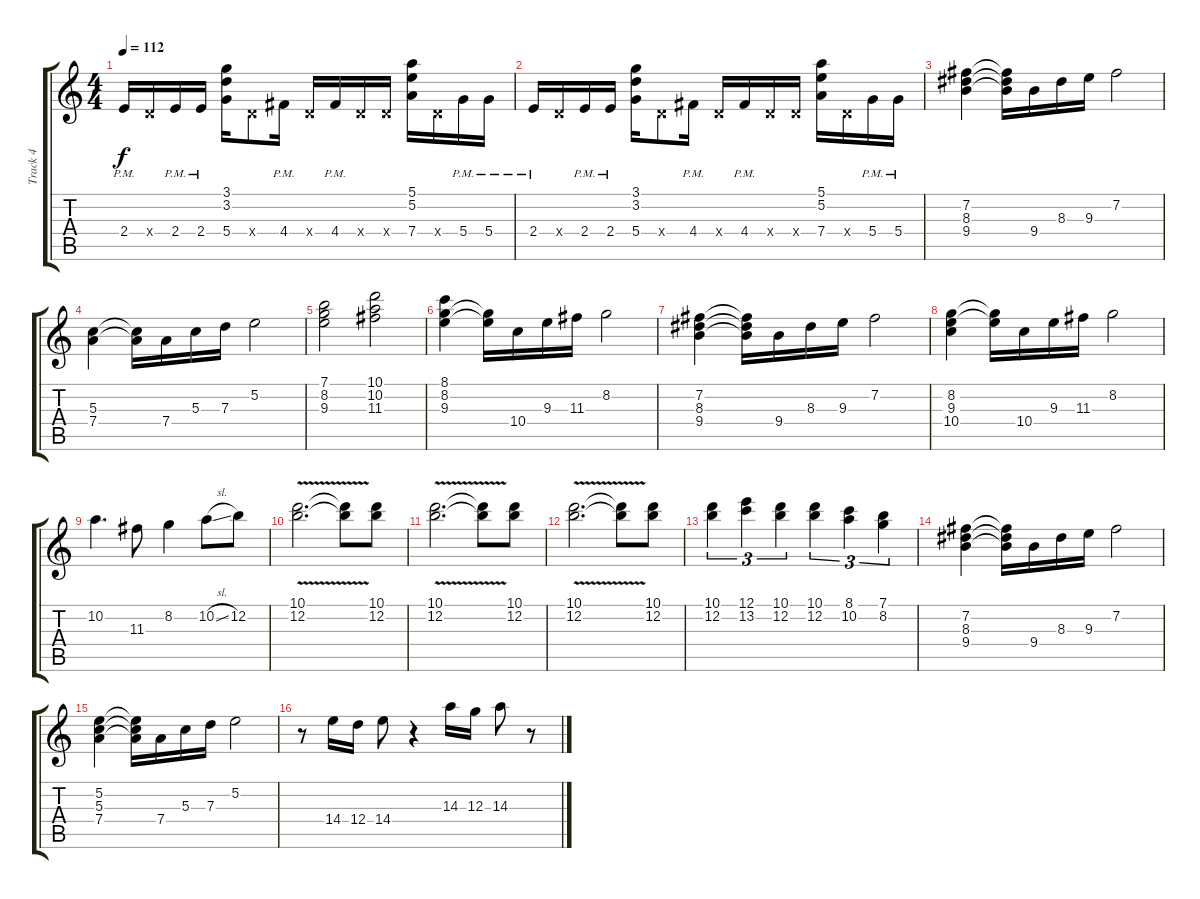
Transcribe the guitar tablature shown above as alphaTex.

\track ("Track 4" "Track 4") {instrument distortionguitar}
\staff {score tabs}
\tuning (E4 B3 G3 D3 A2 E2) {hide}
\ts (4 4)
\tempo 112
\clef g2
\ks c
2.4{pm}.16{dy f} 0.4{x}.16 2.4{pm}.16 2.4{pm}.16 (3.1 3.2 5.4).16 0.4{x}.8 4.4{pm}.16 0.4{x}.16 4.4{pm}.16 0.4{x}.16 0.4{x}.16 (5.1 5.2 7.4).16 0.4{x}.16 5.4{pm}.16 5.4{pm}.16 |
2.4{pm}.16 0.4{x}.16 2.4{pm}.16 2.4{pm}.16 (3.1 3.2 5.4).16 0.4{x}.8 4.4{pm}.16 0.4{x}.16 4.4{pm}.16 0.4{x}.16 0.4{x}.16 (5.1 5.2 7.4).16 0.4{x}.16 5.4{pm}.16 5.4{pm}.16 |
(7.2 8.3 9.4).4 (7.2{t} 8.3{t} 9.4{t}).16 9.4.16 8.3.16 9.3.16 7.2.2 |
(5.3 7.4).4 (5.3{t} 7.4{t}).16 7.4.16 5.3.16 7.3.16 5.2.2 |
(7.1 8.2 9.3).2 (10.1 10.2 11.3).2 |
(8.1 8.2 9.3).4 (8.2{t} 9.3{t}).16 10.4.16 9.3.16 11.3.16 8.2.2 |
(7.2 8.3 9.4).4 (7.2{t} 8.3{t} 9.4{t}).16 9.4.16 8.3.16 9.3.16 7.2.2 |
(8.2 9.3 10.4).4 (8.2{t} 9.3{t}).16 10.4.16 9.3.16 11.3.16 8.2.2 |
10.2.4{d} 11.3.8 8.2.4 10.2{sl}.8 12.2.8 |
(10.1 12.2{v}).2{d} (10.1{t} 12.2{t}).8 (10.1 12.2).8 |
(10.1 12.2{v}).2{d} (10.1{t} 12.2{t}).8 (10.1 12.2).8 |
(10.1 12.2{v}).2{d} (10.1{t} 12.2{t}).8 (10.1 12.2).8 |
(10.1 12.2).4{tu (3 2)} (12.1 13.2).4{tu (3 2)} (10.1 12.2).4{tu (3 2)} (10.1 12.2).4{tu (3 2)} (8.1 10.2).4{tu (3 2)} (7.1 8.2).4{tu (3 2)} |
(7.2 8.3 9.4).4 (7.2{t} 8.3{t} 9.4{t}).16 9.4.16 8.3.16 9.3.16 7.2.2 |
(5.2 5.3 7.4).4 (5.2{t} 5.3{t} 7.4{t}).16 7.4.16 5.3.16 7.3.16 5.2.2 |
r.8 14.4.16 12.4.16 14.4.8 r.4 14.3.16 12.3.16 14.3.8 r.8
